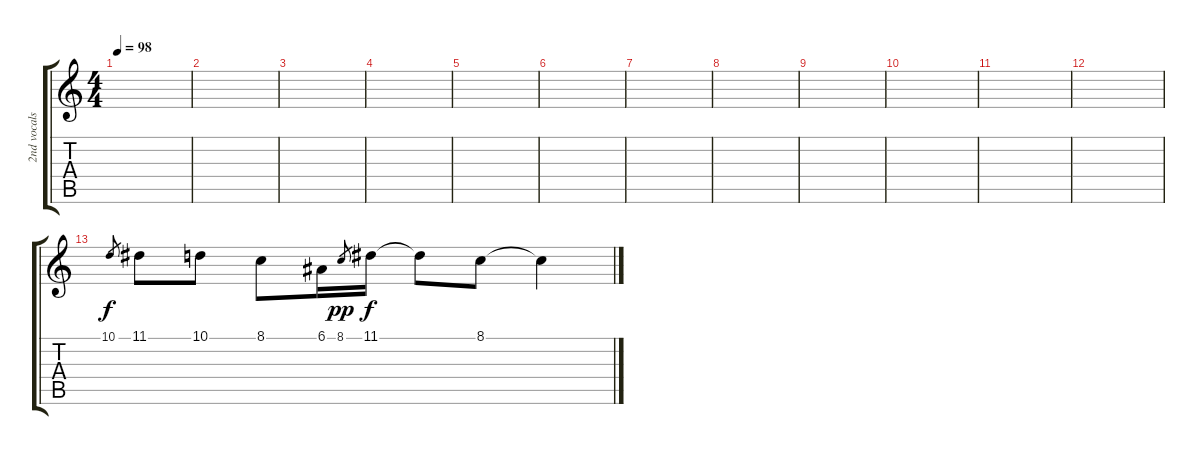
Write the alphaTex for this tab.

\track ("2nd vocals" "2nd vocals") {instrument sopranosax}
\staff {score tabs}
\tuning (E4 B3 G3 D3 A2 E2) {hide}
\ts (4 4)
\tempo 98
\clef g2
\ks c
|
|
|
|
|
|
|
|
|
|
|
|
10.1.8{gr} 11.1.8 10.1.8 8.1.8 6.1.16 8.1.8{gr dy pp} 11.1.16{dy f} 11.1{t}.8 8.1.8 8.1{t}.4
